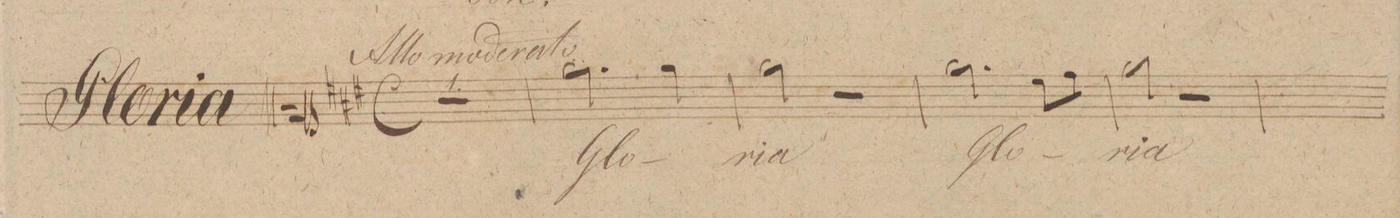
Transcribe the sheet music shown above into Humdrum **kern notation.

**kern	**text	**dynam
*I"Alto.	*	*
*clefC3	*	*
*k[f#c#g#]	*	*
*met(c|)	*	*
*M2/2	*	*
*	*	*below
1r	.	.
=2	=2	=2
*2\right	*	*
2.a\	Glo-	.
4a\	.	.
=3	=3	=3
2a\	-ria	.
2r	.	.
=4	=4	=4
2.a\	Glo-	.
8f#\L	.	.
8g#\J	.	.
=5	=5	=5
2a\	-ria	.
2r	.	.
=6	=6	=6
*-	*-	*-
